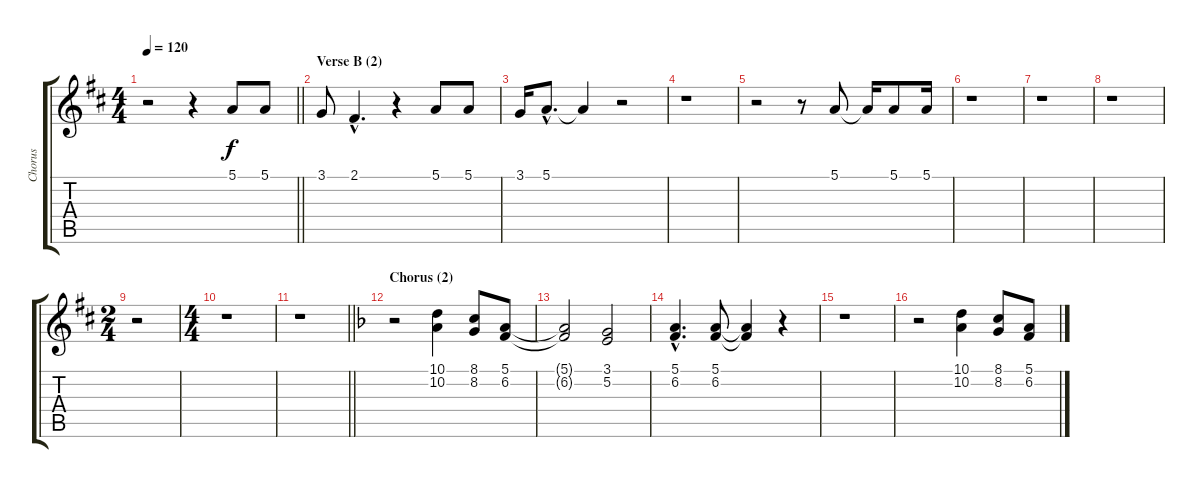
\track ("Chorus" "Chorus") {instrument sopranosax}
\staff {score tabs}
\tuning (E4 B3 G3 D3 A2 E2) {hide}
\ts (4 4)
\tempo 120
\clef g2
\barLineRight lightlight
\ks d
r.2{dy f} r.4 5.1.8 5.1.8 |
\section ("" "Verse B (2)")
3.1.8 2.1{hac}.4{d} r.4 5.1.8 5.1.8 |
3.1.16 5.1{hac}.8{d} 5.1{t}.4 r.2 |
r.1 |
r.2 r.8 5.1.8 5.1{t}.16 5.1.8 5.1.16 |
r.1 |
r.1 |
r.1 |
\ts (2 4)
r.2 |
\ts (4 4)
r.1 |
\barLineRight lightlight
r.1 |
\section ("" "Chorus (2)")
\ks dminor
r.2 (10.1 10.2).4 (8.1 8.2).8 (5.1 6.2).8 |
(5.1{t} 6.2{t}).2 (3.1 5.2).2 |
(5.1{hac} 6.2{hac}).4{d} (5.1 6.2).8 (5.1{t} 6.2{t}).4 r.4 |
r.1 |
r.2 (10.1 10.2).4 (8.1 8.2).8 (5.1 6.2).8
